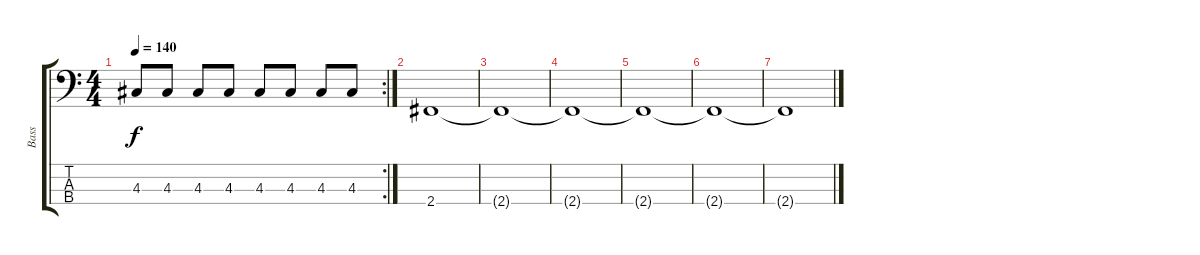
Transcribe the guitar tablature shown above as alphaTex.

\track ("Bass" "Bass") {instrument electricbasspick}
\staff {score tabs}
\tuning (G2 D2 A1 E1) {hide}
\rc 2
\ts (4 4)
\tempo 140
\clef f4
\ks c
4.3.8{dy f} 4.3.8 4.3.8 4.3.8 4.3.8 4.3.8 4.3.8 4.3.8 |
2.4.1 |
2.4{t}.1 |
2.4{t}.1 |
2.4{t}.1 |
2.4{t}.1 |
2.4{t}.1
